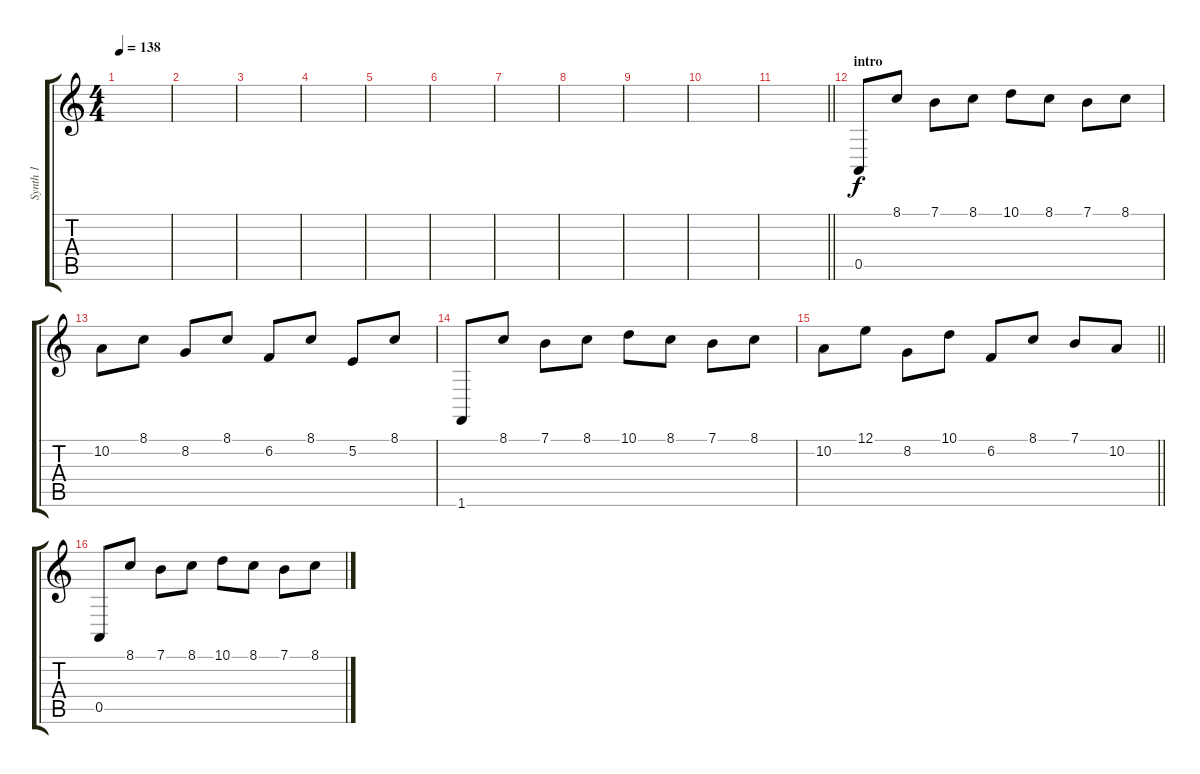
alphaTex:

\track ("Synth 1" "Synth 1") {instrument lead2sawtooth}
\staff {score tabs}
\tuning (E4 B3 G3 D3 A2 E2) {hide}
\ts (4 4)
\tempo 138
\clef g2
\ks c
|
|
|
|
|
|
|
|
|
|
\barLineRight lightlight
|
\section ("" "intro")
0.5.8 8.1.8 7.1.8 8.1.8 10.1.8 8.1.8 7.1.8 8.1.8 |
10.2.8 8.1.8 8.2.8 8.1.8 6.2.8 8.1.8 5.2.8 8.1.8 |
1.6.8 8.1.8 7.1.8 8.1.8 10.1.8 8.1.8 7.1.8 8.1.8 |
\barLineRight lightlight
10.2.8 12.1.8 8.2.8 10.1.8 6.2.8 8.1.8 7.1.8 10.2.8 |
0.5.8 8.1.8 7.1.8 8.1.8 10.1.8 8.1.8 7.1.8 8.1.8
